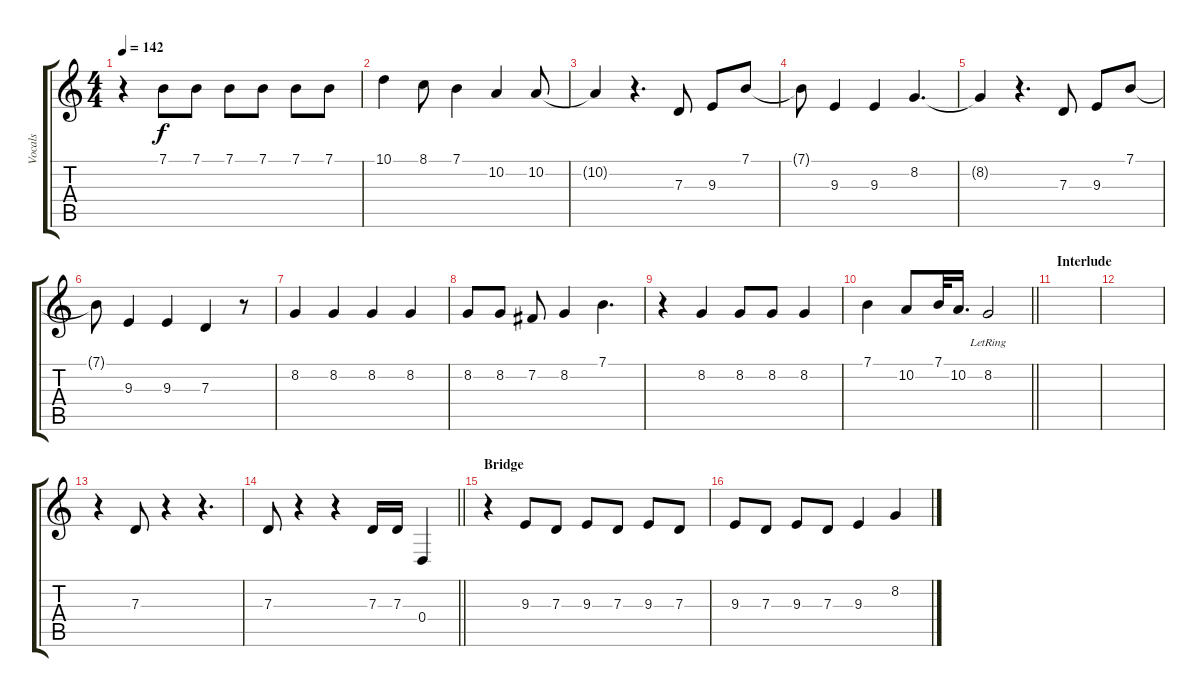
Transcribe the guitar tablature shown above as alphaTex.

\track ("Vocals" "Vocals") {instrument lead6voice}
\staff {score tabs}
\tuning (E4 B3 G3 D3 A2 E2) {hide}
\ts (4 4)
\tempo 142
\clef g2
\ks c
r.4{dy f} 7.1.8 7.1.8 7.1.8 7.1.8 7.1.8 7.1.8 |
10.1.4 8.1.8 7.1.4 10.2.4 10.2.8 |
10.2{t}.4 r.4{d} 7.3.8 9.3.8 7.1.8 |
7.1{t}.8 9.3.4 9.3.4 8.2.4{d} |
8.2{t}.4 r.4{d} 7.3.8 9.3.8 7.1.8 |
7.1{t}.8 9.3.4 9.3.4 7.3.4 r.8 |
8.2.4 8.2.4 8.2.4 8.2.4 |
8.2.8 8.2.8 7.2.8 8.2.4 7.1.4{d} |
r.4 8.2.4 8.2.8 8.2.8 8.2.4 |
\barLineRight lightlight
7.1.4 10.2.8 7.1.32 10.2.16{d} 8.2{lr}.2 |
\section ("" "Interlude")
|
|
r.4 7.3.8 r.4 r.4{d} |
\barLineRight lightlight
7.3.8 r.4 r.4 7.3.16 7.3.16 0.4.4 |
\section ("" "Bridge")
r.4 9.3.8 7.3.8 9.3.8 7.3.8 9.3.8 7.3.8 |
9.3.8 7.3.8 9.3.8 7.3.8 9.3.4 8.2.4
